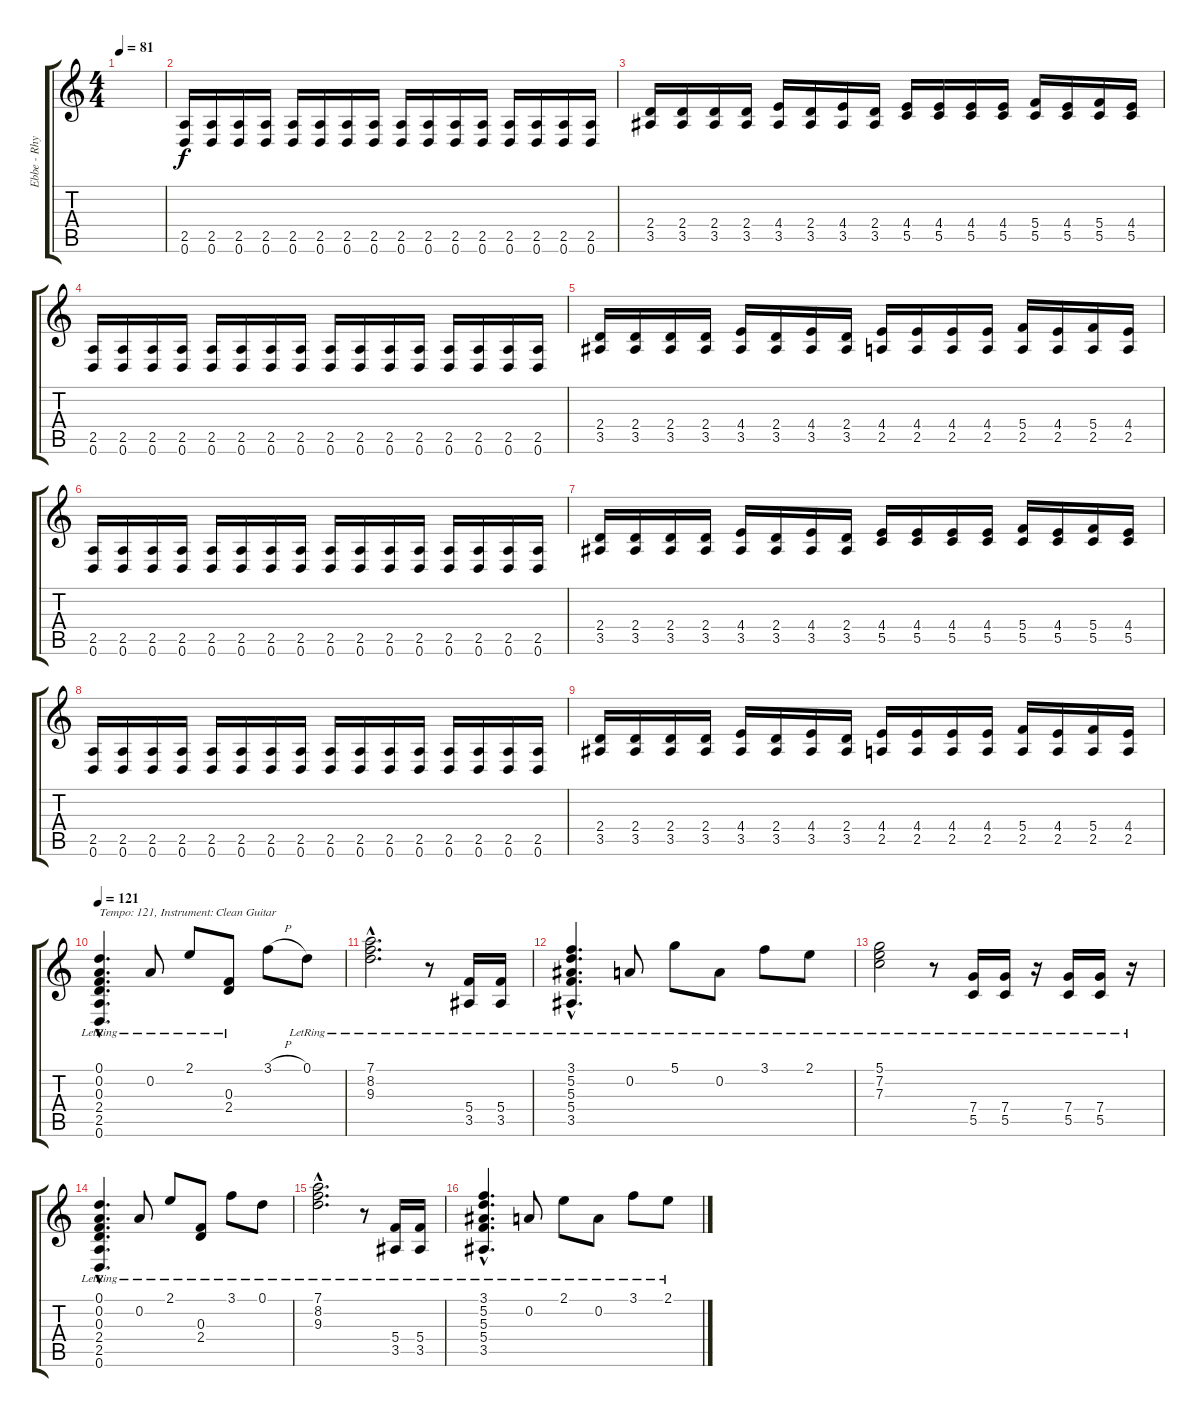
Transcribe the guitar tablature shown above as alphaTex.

\track ("Ebbe - Rhytm/Lead" "Ebbe - Rhy") {instrument overdrivenguitar}
\staff {score tabs}
\tuning (D4 A3 F3 C3 G2 D2) {hide}
\ts (4 4)
\tempo 81
\clef g2
\ks c
|
(2.5 0.6).16 (2.5 0.6).16 (2.5 0.6).16 (2.5 0.6).16 (2.5 0.6).16 (2.5 0.6).16 (2.5 0.6).16 (2.5 0.6).16 (2.5 0.6).16 (2.5 0.6).16 (2.5 0.6).16 (2.5 0.6).16 (2.5 0.6).16 (2.5 0.6).16 (2.5 0.6).16 (2.5 0.6).16 |
(2.4 3.5).16 (2.4 3.5).16 (2.4 3.5).16 (2.4 3.5).16 (4.4 3.5).16 (2.4 3.5).16 (4.4 3.5).16 (2.4 3.5).16 (4.4 5.5).16 (4.4 5.5).16 (4.4 5.5).16 (4.4 5.5).16 (5.4 5.5).16 (4.4 5.5).16 (5.4 5.5).16 (4.4 5.5).16 |
(2.5 0.6).16 (2.5 0.6).16 (2.5 0.6).16 (2.5 0.6).16 (2.5 0.6).16 (2.5 0.6).16 (2.5 0.6).16 (2.5 0.6).16 (2.5 0.6).16 (2.5 0.6).16 (2.5 0.6).16 (2.5 0.6).16 (2.5 0.6).16 (2.5 0.6).16 (2.5 0.6).16 (2.5 0.6).16 |
(2.4 3.5).16 (2.4 3.5).16 (2.4 3.5).16 (2.4 3.5).16 (4.4 3.5).16 (2.4 3.5).16 (4.4 3.5).16 (2.4 3.5).16 (4.4 2.5).16 (4.4 2.5).16 (4.4 2.5).16 (4.4 2.5).16 (5.4 2.5).16 (4.4 2.5).16 (5.4 2.5).16 (4.4 2.5).16 |
(2.5 0.6).16 (2.5 0.6).16 (2.5 0.6).16 (2.5 0.6).16 (2.5 0.6).16 (2.5 0.6).16 (2.5 0.6).16 (2.5 0.6).16 (2.5 0.6).16 (2.5 0.6).16 (2.5 0.6).16 (2.5 0.6).16 (2.5 0.6).16 (2.5 0.6).16 (2.5 0.6).16 (2.5 0.6).16 |
(2.4 3.5).16 (2.4 3.5).16 (2.4 3.5).16 (2.4 3.5).16 (4.4 3.5).16 (2.4 3.5).16 (4.4 3.5).16 (2.4 3.5).16 (4.4 5.5).16 (4.4 5.5).16 (4.4 5.5).16 (4.4 5.5).16 (5.4 5.5).16 (4.4 5.5).16 (5.4 5.5).16 (4.4 5.5).16 |
(2.5 0.6).16 (2.5 0.6).16 (2.5 0.6).16 (2.5 0.6).16 (2.5 0.6).16 (2.5 0.6).16 (2.5 0.6).16 (2.5 0.6).16 (2.5 0.6).16 (2.5 0.6).16 (2.5 0.6).16 (2.5 0.6).16 (2.5 0.6).16 (2.5 0.6).16 (2.5 0.6).16 (2.5 0.6).16 |
(2.4 3.5).16 (2.4 3.5).16 (2.4 3.5).16 (2.4 3.5).16 (4.4 3.5).16 (2.4 3.5).16 (4.4 3.5).16 (2.4 3.5).16 (4.4 2.5).16 (4.4 2.5).16 (4.4 2.5).16 (4.4 2.5).16 (5.4 2.5).16 (4.4 2.5).16 (5.4 2.5).16 (4.4 2.5).16 |
\tempo 121
(0.1{hac lr} 0.2{hac lr} 0.3{hac lr} 2.4{hac lr} 2.5{hac lr} 0.6{hac lr}).4{d txt "Tempo: 121, Instrument: Clean Guitar" instrument electricguitarclean} 0.2{lr}.8 2.1{lr}.8 (0.3{lr} 2.4{lr}).8 3.1{h}.8 0.1{lr}.8 |
(7.1{hac lr} 8.2{hac lr} 9.3{hac lr}).2{d} r.8 (5.4{lr} 3.5{lr}).16 (5.4{lr} 3.5{lr}).16 |
(3.1{hac lr} 5.2{hac lr} 5.3{hac lr} 5.4{hac lr} 3.5{hac lr}).4{d} 0.2{lr}.8 5.1{lr}.8 0.2{lr}.8 3.1{lr}.8 2.1{lr}.8 |
(5.1{lr} 7.2{lr} 7.3{lr}).2 r.8 (7.4{lr} 5.5{lr}).16 (7.4{lr} 5.5{lr}).16 r.16 (7.4{lr} 5.5{lr}).16 (7.4{lr} 5.5{lr}).16 r.16 |
(0.1{hac lr} 0.2{hac lr} 0.3{hac lr} 2.4{hac lr} 2.5{hac lr} 0.6{hac lr}).4{d} 0.2{lr}.8 2.1{lr}.8 (0.3{lr} 2.4{lr}).8 3.1{lr}.8 0.1{lr}.8 |
(7.1{hac lr} 8.2{hac lr} 9.3{hac lr}).2{d} r.8 (5.4{lr} 3.5{lr}).16 (5.4{lr} 3.5{lr}).16 |
(3.1{hac lr} 5.2{hac lr} 5.3{hac lr} 5.4{hac lr} 3.5{hac lr}).4{d} 0.2{lr}.8 2.1{lr}.8 0.2{lr}.8 3.1{lr}.8 2.1{lr}.8
